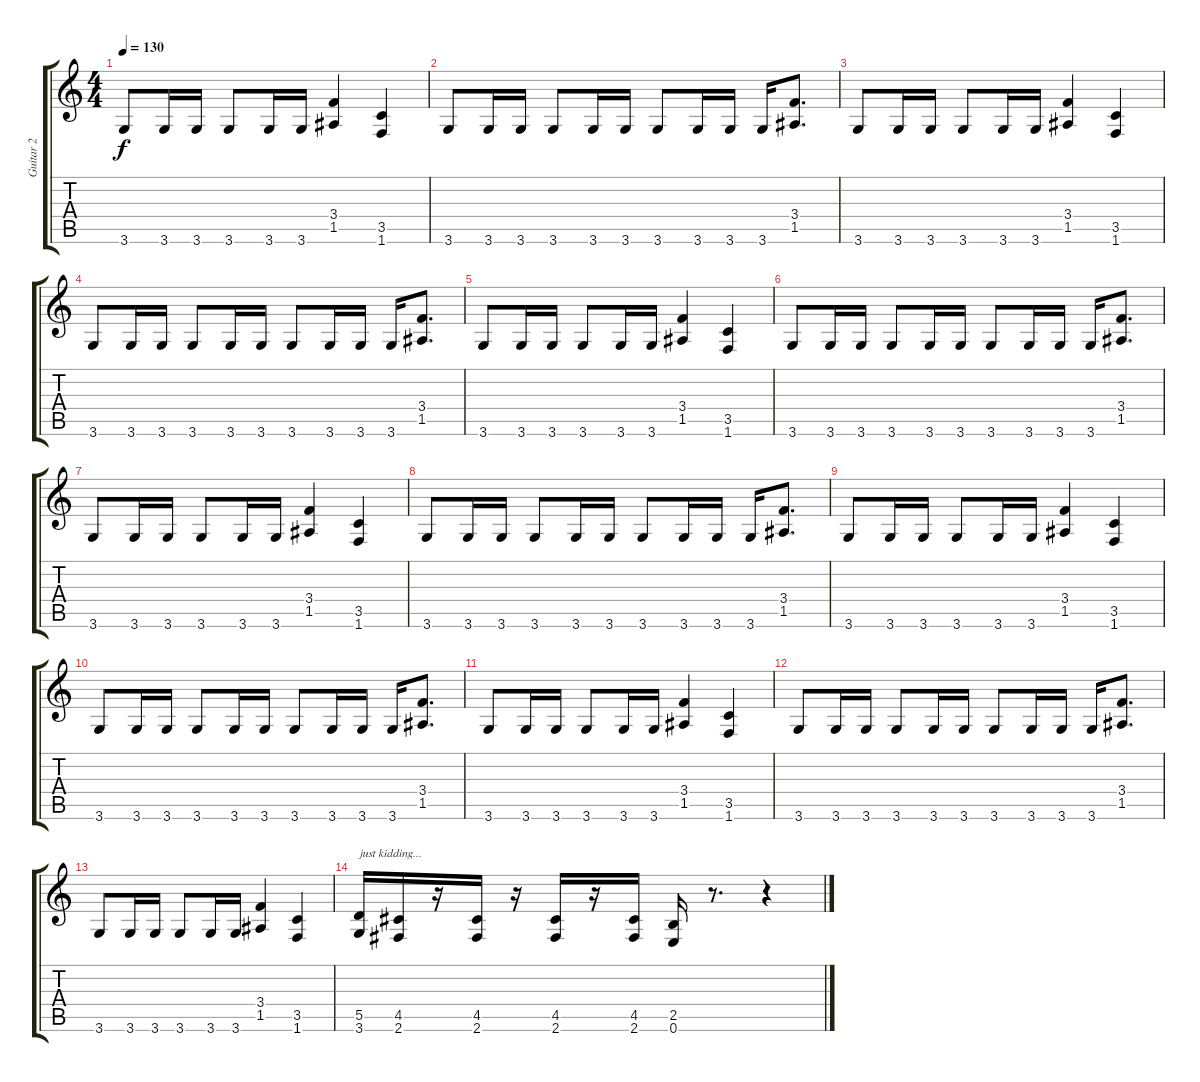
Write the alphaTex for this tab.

\track ("Guitar 2" "Guitar 2") {instrument distortionguitar}
\staff {score tabs}
\tuning (E4 B3 G3 D3 A2 E2) {hide}
\ts (4 4)
\tempo 130
\clef g2
\ks c
3.6.8{dy f} 3.6.16 3.6.16 3.6.8 3.6.16 3.6.16 (3.4 1.5).4 (3.5 1.6).4 |
3.6.8 3.6.16 3.6.16 3.6.8 3.6.16 3.6.16 3.6.8 3.6.16 3.6.16 3.6.16 (3.4 1.5).8{d} |
3.6.8 3.6.16 3.6.16 3.6.8 3.6.16 3.6.16 (3.4 1.5).4 (3.5 1.6).4 |
3.6.8 3.6.16 3.6.16 3.6.8 3.6.16 3.6.16 3.6.8 3.6.16 3.6.16 3.6.16 (3.4 1.5).8{d} |
3.6.8 3.6.16 3.6.16 3.6.8 3.6.16 3.6.16 (3.4 1.5).4 (3.5 1.6).4 |
3.6.8 3.6.16 3.6.16 3.6.8 3.6.16 3.6.16 3.6.8 3.6.16 3.6.16 3.6.16 (3.4 1.5).8{d} |
3.6.8 3.6.16 3.6.16 3.6.8 3.6.16 3.6.16 (3.4 1.5).4 (3.5 1.6).4 |
3.6.8 3.6.16 3.6.16 3.6.8 3.6.16 3.6.16 3.6.8 3.6.16 3.6.16 3.6.16 (3.4 1.5).8{d} |
3.6.8 3.6.16 3.6.16 3.6.8 3.6.16 3.6.16 (3.4 1.5).4 (3.5 1.6).4 |
3.6.8 3.6.16 3.6.16 3.6.8 3.6.16 3.6.16 3.6.8 3.6.16 3.6.16 3.6.16 (3.4 1.5).8{d} |
3.6.8 3.6.16 3.6.16 3.6.8 3.6.16 3.6.16 (3.4 1.5).4 (3.5 1.6).4 |
3.6.8 3.6.16 3.6.16 3.6.8 3.6.16 3.6.16 3.6.8 3.6.16 3.6.16 3.6.16 (3.4 1.5).8{d} |
3.6.8 3.6.16 3.6.16 3.6.8 3.6.16 3.6.16 (3.4 1.5).4 (3.5 1.6).4 |
(5.5 3.6).16{txt "just kidding..."} (4.5 2.6).16 r.16 (4.5 2.6).16 r.16 (4.5 2.6).16 r.16 (4.5 2.6).16 (2.5 0.6).16 r.8{d} r.4
